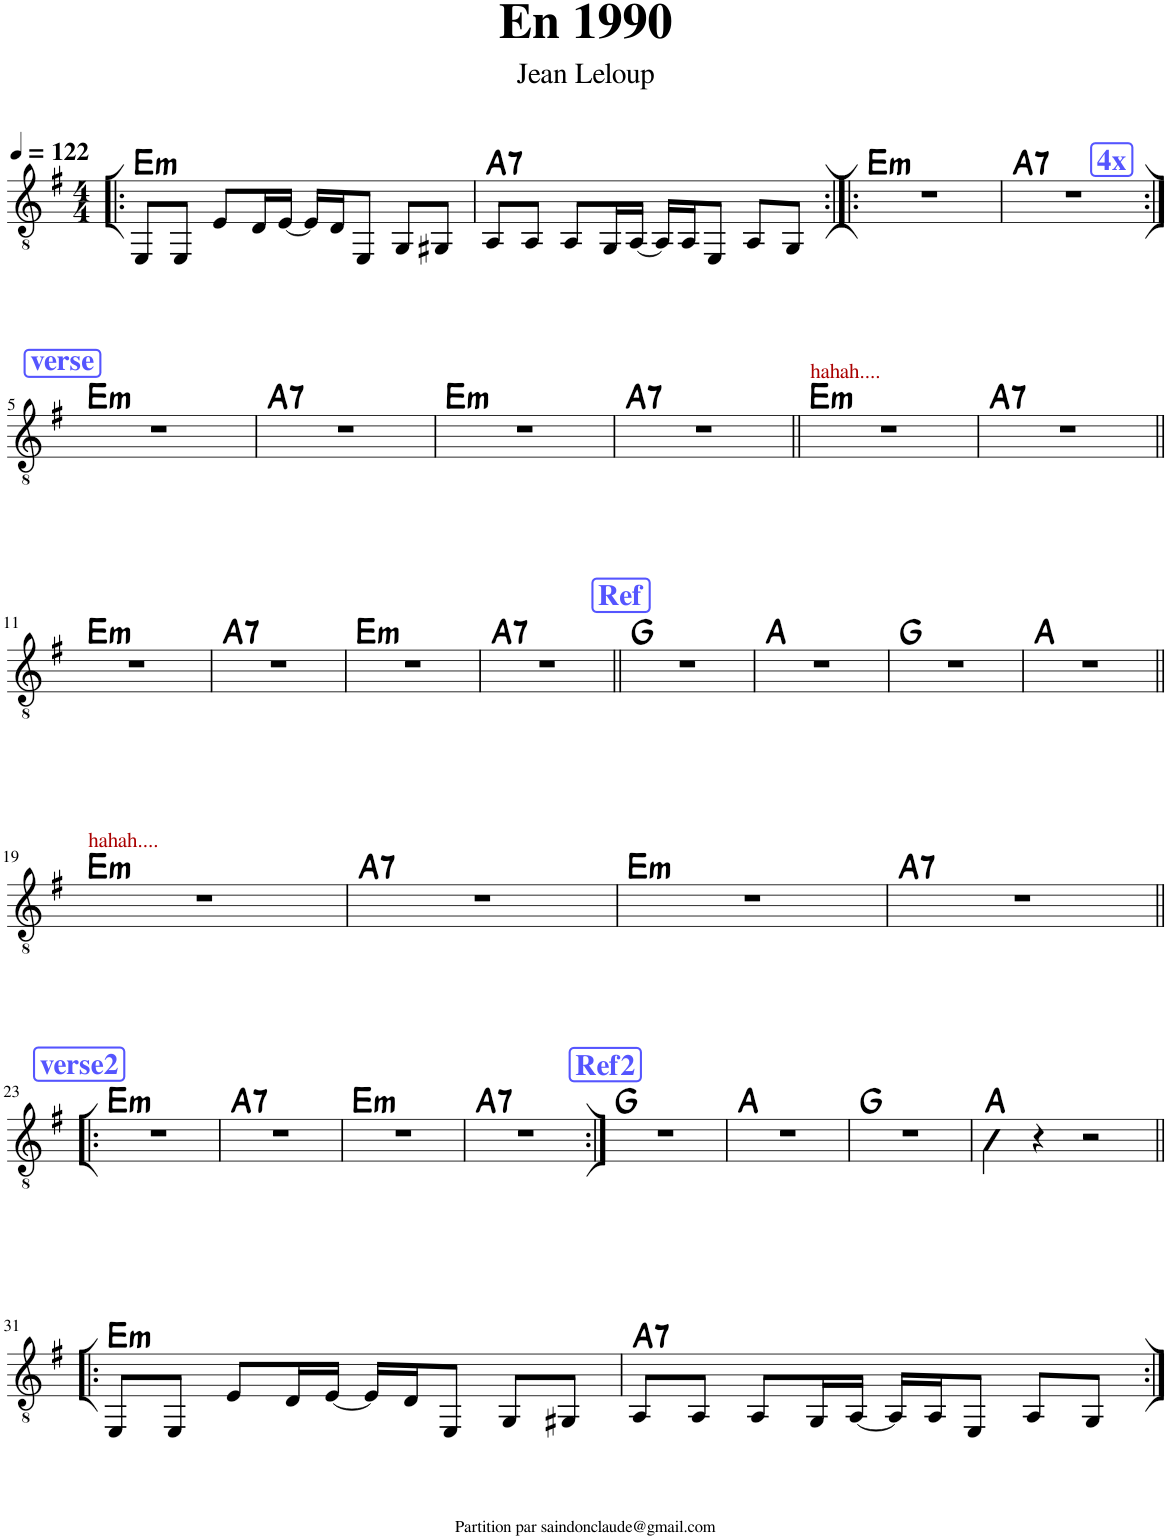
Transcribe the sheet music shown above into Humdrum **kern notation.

**kern	**harte
*part1	*part1
*staff1	*
*I"Classical Guitar	*
*I'Guit.	*
*clefGv2	*
*k[f#]	*
*M4/4	*
*MM122	*
=1!|:	=1!|:
!	!LO:H:kt=m
8EE/L	E:min
8EE/J	.
8E/L	.
16D/L	.
[16E/JJ	.
16E/LL]	.
16D/J	.
8EE/J	.
8GG/L	.
8GG#X/J	.
=2	=2
!	!LO:H:kt=7
8AA/L	A:7
8AA/J	.
8AA/L	.
16GG/L	.
[16AA/JJ	.
16AA/LL]	.
16AA/J	.
8EE/J	.
8AA/L	.
8GG/J	.
=3:|!|:	=3:|!|:
!	!LO:H:kt=m
1r	E:min
!!LO:REH:place=s1:a:B:cj:color=#5555FF:fs=14:t=4x
=4	=4
!	!LO:H:kt=7
1r	A:7
!!LO:LB:g=z
!!LO:REH:place=s1:a:B:cj:color=#5555FF:fs=14:t=verse
=5:|!	=5:|!
!	!LO:H:kt=m
1r	E:min
=6	=6
!	!LO:H:kt=7
1r	A:7
=7	=7
!	!LO:H:kt=m
1r	E:min
=8	=8
!	!LO:H:kt=7
1r	A:7
=9||	=9||
!LO:TX:a:color=#AA0000:t=hahah....	!LO:H:kt=m
1r	E:min
=10	=10
!	!LO:H:kt=7
1r	A:7
!!LO:LB:g=z
=11||	=11||
!	!LO:H:kt=m
1r	E:min
=12	=12
!	!LO:H:kt=7
1r	A:7
=13	=13
!	!LO:H:kt=m
1r	E:min
=14	=14
!	!LO:H:kt=7
1r	A:7
!!LO:REH:place=s1:a:B:cj:color=#5555FF:fs=14:t=Ref
=15||	=15||
1r	G:maj
=16	=16
1r	A:maj
=17	=17
1r	G:maj
=18	=18
1r	A:maj
!!LO:LB:g=z
=19||	=19||
!LO:TX:a:color=#AA0000:t=hahah....	!LO:H:kt=m
1r	E:min
=20	=20
!	!LO:H:kt=7
1r	A:7
=21	=21
!	!LO:H:kt=m
1r	E:min
=22	=22
!	!LO:H:kt=7
1r	A:7
!!LO:LB:g=z
!!LO:REH:place=s1:a:B:cj:color=#5555FF:fs=14:t=verse2
=23!|:	=23!|:
!	!LO:H:kt=m
1r	E:min
=24	=24
!	!LO:H:kt=7
1r	A:7
=25	=25
!	!LO:H:kt=m
1r	E:min
=26	=26
!	!LO:H:kt=7
1r	A:7
!!LO:REH:place=s1:a:B:cj:color=#5555FF:fs=14:t=Ref2
=27:|!	=27:|!
1r	G:maj
=28	=28
1r	A:maj
=29	=29
1r	G:maj
=30	=30
4A\	A:maj
4r	.
2r	.
!!LO:LB:g=z
=31!|:	=31!|:
!	!LO:H:kt=m
8EE/L	E:min
8EE/J	.
8E/L	.
16D/L	.
[16E/JJ	.
16E/LL]	.
16D/J	.
8EE/J	.
8GG/L	.
8GG#X/J	.
=32	=32
!	!LO:H:kt=7
8AA/L	A:7
8AA/J	.
8AA/L	.
16GG/L	.
[16AA/JJ	.
16AA/LL]	.
16AA/J	.
8EE/J	.
8AA/L	.
8GG/J	.
=:|!	=:|!
*-	*-
